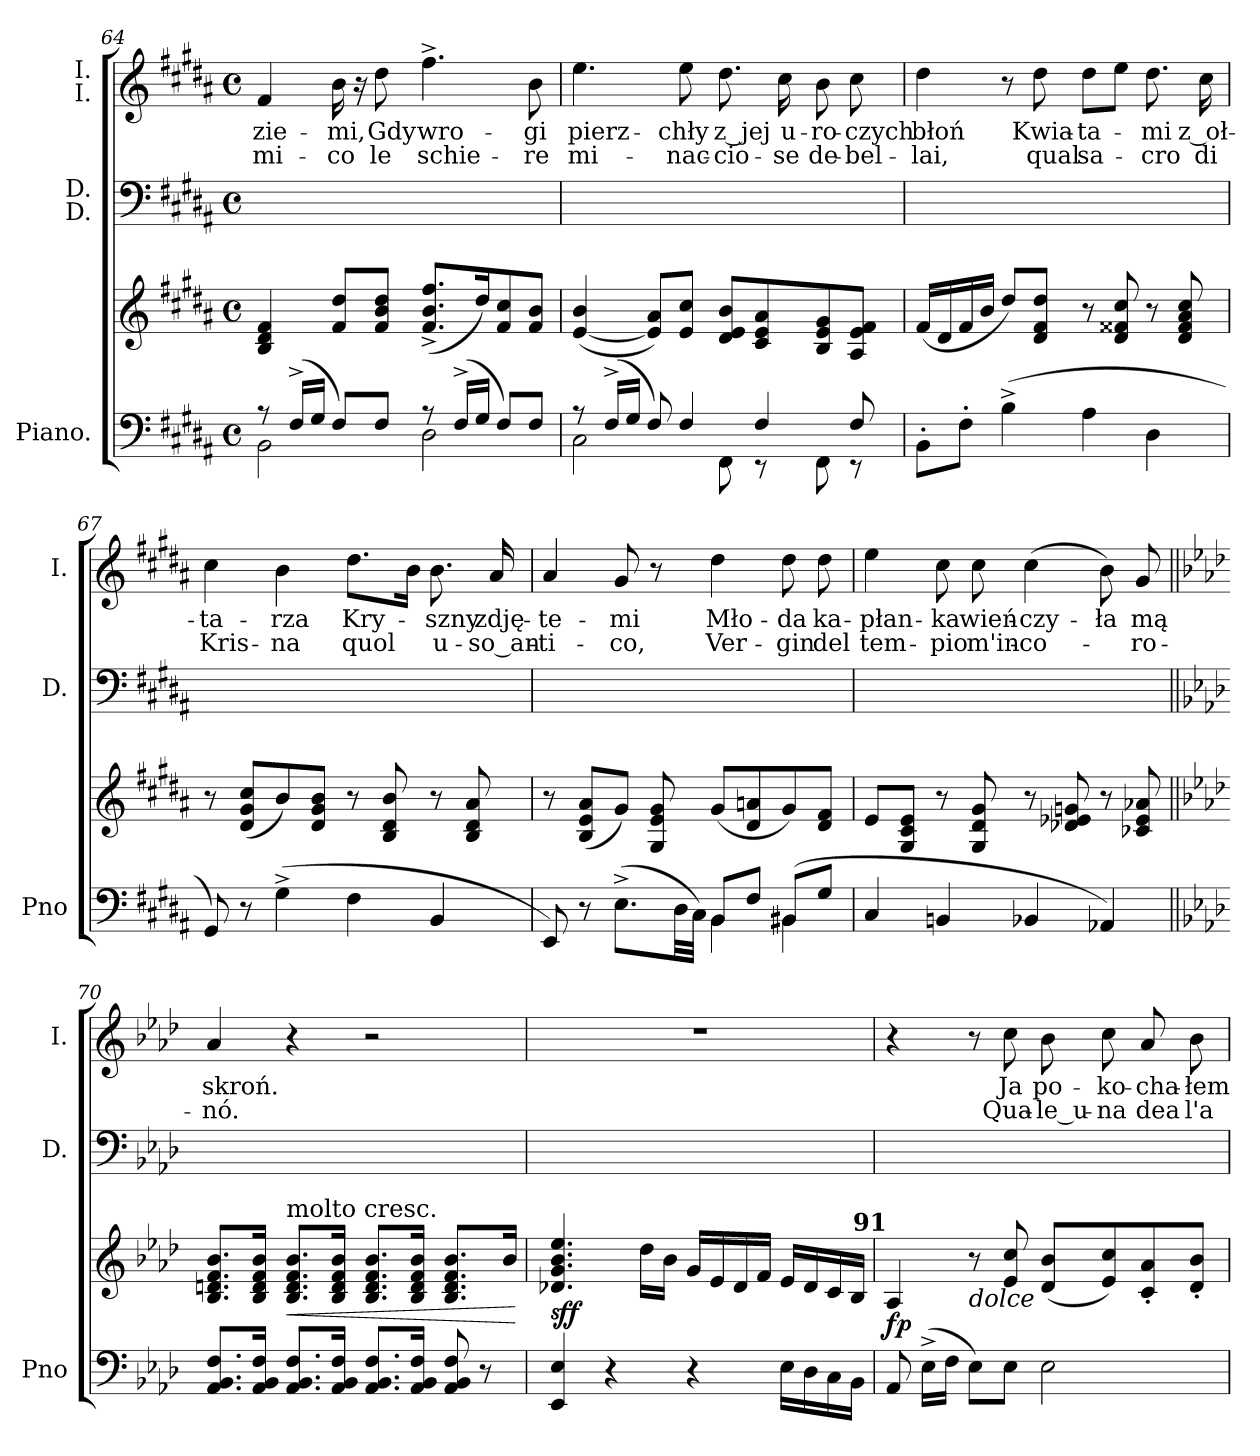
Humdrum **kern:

**kern	**kern	**dynam	**kern	**kern	**text	**text
*part3	*part3	*part3	*part2	*part1	*part1	*part1
*staff4	*staff3	*staff3/4	*staff2	*staff1	*staff1	*staff1
*I"Piano.	*	*	*I"D.\nD.	*I"I.\nI.	*	*
*I'Pno	*	*	*I'D.	*I'I.	*	*
*clefF4	*clefG2	*	*clefF4	*clefG2	*	*
*	*	*	*	*ITrd8c12	*	*
*k[f#c#g#d#a#]	*k[f#c#g#d#a#]	*	*k[f#c#g#d#a#]	*k[f#c#g#d#a#]	*	*
*M4/4	*M4/4	*	*M4/4	*M4/4	*	*
*met(c)	*met(c)	*	*met(c)	*met(c)	*	*
=64	=64	=64	=64	=64	=64	=64
*^	*	*	*	*	*	*
8r	2BB\	4B/ 4d#/ 4f#/	.	1ryy	4F#/	zie-	-mi-
(16F#^/LL	.	.	.	.	.	.	.
16G#/JJ	.	.	.	.	.	.	.
8F#/L)	.	8f#/ 8dd#/L	.	.	16B\	-mi,	-co
.	.	.	.	.	16r	.	.
8F#/J	.	8f#/ 8b/ 8dd#/J	.	.	8d#\	Gdy	le
8r	2D#\	(>8.f#^/ 8.b^/ 8.ff#^/L	.	.	4.f#^\	wro-	schie-
(16F#^/LL	.	.	.	.	.	.	.
16G#/JJ	.	16dd#/K)	.	.	.	.	.
8F#/L)	.	8f#/ 8cc#/	.	.	.	.	.
8F#/J	.	8f#/ 8b/J	.	.	8B\	-gi	-re
=65	=65	=65	=65	=65	=65	=65	=65
8r	2C#\	(>[4e/ 4b/	.	1ryy	4.e\	pierz-	mi-
(16F#^/LL	.	.	.	.	.	.	.
16G#/JJ	.	.	.	.	.	.	.
8F#/)	.	8e]/ 8a#/L)	.	.	.	.	.
4F#/	.	8e/ 8cc#/J	.	.	8e\	-chły	-nac-
.	8FF#\	8d#/ 8e/ 8b/L	.	.	8.d#\	z_jej	-cio-
4F#/	8r	8c#/ 8e/ 8a#/	.	.	.	.	.
.	.	.	.	.	16c#\	u-	-se
.	8FF#\	8B/ 8e/ 8g#/	.	.	8B\	-ro-	de-
8F#/	8r	8A#/ 8e/ 8f#/J	.	.	8c#\	-czych	-bel-
*v	*v	*	*	*	*	*	*
=66	=66	=66	=66	=66	=66	=66
8BB'\L	(16f#/LL	.	1ryy	4d#\	błoń	-lai,
.	16d#/	.	.	.	.	.
8F#'\J	16f#/	.	.	.	.	.
.	16b/JJ	.	.	.	.	.
(4B^\	8dd#/L)	.	.	8r	.	.
.	8d#/ 8f#/ 8dd#/J	.	.	8d#\	Kwia-	qual
4A#\	8r	.	.	8d#\L	-ta-	sa-
.	8d#/ 8f##X/ 8cc#/	.	.	8e\J	.	.
4D#\	8r	.	.	8.d#\	-mi	-cro
.	8d#/ 8f##/ 8a#/ 8cc#/	.	.	.	.	.
.	.	.	.	16c#\	z_oł-	di
=67	=67	=67	=67	=67	=67	=67
8GG#/)	8r	.	1ryy	4c#\	-ta-	Kris-
8r	(>8d#/ 8g#/ 8cc#/L	.	.	.	.	.
(4G#^\	8b/)	.	.	4B\	-rza	-na
.	8d#/ 8g#/ 8b/J	.	.	.	.	.
4F#\	8r	.	.	8.d#\L	Kry-	quol
.	8B/ 8d#/ 8b/	.	.	.	.	.
.	.	.	.	16B\Jk	.	.
4BB/	8r	.	.	8.B\	-szny	u-
.	8B/ 8d#/ 8a#/	.	.	.	.	.
.	.	.	.	16A#/	zdję-	-so_an-
=68	=68	=68	=68	=68	=68	=68
*^	*	*	*	*	*	*
8EE/)	2ryy	8r	.	1ryy	4A#/	-te-	-ti-
8r	.	(8B/ 8e/ 8a#/L	.	.	.	.	.
(8.E^\L	.	8g#/J)	.	.	8G#/	-mi	-co,
.	.	8G#/ 8e/ 8g#/	.	.	8r	.	.
32D#\LL	.	.	.	.	.	.	.
32C#\JJJ)	.	.	.	.	.	.	.
8BB/L	4BB\	(>8g#/L	.	.	4d#\	Mło-	Ver-
8F#/J	.	8d#/ 8an/	.	.	.	.	.
(<8BB#X/L	4BB#X\	8g#/)	.	.	8d#\	-da	-gin
8G#/J	.	8d#/ 8f#/J	.	.	8d#\	ka-	del
*v	*v	*	*	*	*	*	*
=69	=69	=69	=69	=69	=69	=69
4C#/	8e/L	.	1ryy	4e\	-płan-	tem-
.	8G#/ 8c#/ 8e/J	.	.	.	.	.
4BBn/	8r	.	.	8c#\	-ka	-pio
.	8G#/ 8d#/ 8g#/	.	.	8c#\	wień-	m'in-
4BB-X/	8r	.	.	(<4c#\	-czy-	-co-
.	8d-X/ 8e-X/ 8gn/	.	.	.	.	.
4AA-X/)	8r	.	.	8B\)	-ła	.
.	8c-X/ 8e-/ 8a-X/	.	.	8G#/	mą	-ro-
=70||	=70||	=70||	=70||	=70||	=70||	=70||
*k[b-e-a-d-]	*k[b-e-a-d-]	*	*k[b-e-a-d-]	*k[b-e-a-d-]	*	*
8.AA-/ 8.BB-/ 8.F/L	8.B-/ 8.dn/ 8.f/ 8.b-/L	.	1ryy	4A-/	skroń.	-nó.
16AA-/ 16BB-/ 16F/Jk	16B-/ 16d/ 16f/ 16b-/Jk	.	.	.	.	.
!	!LO:TX:a:t=molto cresc.	!	!	!	!	!
8.AA-/ 8.BB-/ 8.F/L	8.B-/ 8.d/ 8.f/ 8.b-/L	<	.	4r	.	.
16AA-/ 16BB-/ 16F/Jk	16B-/ 16d/ 16f/ 16b-/Jk	.	.	.	.	.
8.AA-/ 8.BB-/ 8.F/L	8.B-/ 8.d/ 8.f/ 8.b-/L	.	.	2r	.	.
16AA-/ 16BB-/ 16F/Jk	16B-/ 16d/ 16f/ 16b-/Jk	.	.	.	.	.
8AA-/ 8BB-/ 8F/	8.B-/ 8.d/ 8.f/ 8.b-/L	.	.	.	.	.
8r	.	.	.	.	.	.
.	16b-/Jk	.	.	.	.	.
.	.	[	.	.	.	.
=71	=71	=71	=71	=71	=71	=71
4EE-/ 4E-/	4.d-X/ 4.g/ 4.b-/ 4.ee-/	sff	1ryy	1r	.	.
4r	.	.	.	.	.	.
.	16dd-\LL	.	.	.	.	.
.	16b-\JJ	.	.	.	.	.
4r	16g/LL	.	.	.	.	.
.	16e-/	.	.	.	.	.
.	16d-/	.	.	.	.	.
.	16f/JJ	.	.	.	.	.
16E-\LL	16e-/LL	.	.	.	.	.
16D-\	16d-/	.	.	.	.	.
16C\	16c/	.	.	.	.	.
16BB-\JJ	16B-/JJ	.	.	.	.	.
=72	=72	=72	=72	=72	=72	=72
!	!LO:TX:a:B:rj:t=91	!	!	!	!	!
8AA-/	4A-/	fp	1ryy	4r	.	.
(16E-^\LL	.	.	.	.	.	.
16F\JJ	.	.	.	.	.	.
!	!LO:TX:b:i:t=dolce	!	!	!	!	!
8E-\L)	8r	.	.	8r	.	.
8E-\J	8e-/ 8cc/	.	.	8c\	Ja	Qua-
2E-\	(8d-/ 8b-/L	.	.	8B-\	po-	-le_u-
.	8e-/ 8cc/)	.	.	8c\	-ko-	-na
.	8c'/ 8a-'/	.	.	8A-/	-cha-	dea
.	8d-'/ 8b-'/J	.	.	8B-\	-łem	l'a-
=	=	=	=	=	=	=
*-	*-	*-	*-	*-	*-	*-
